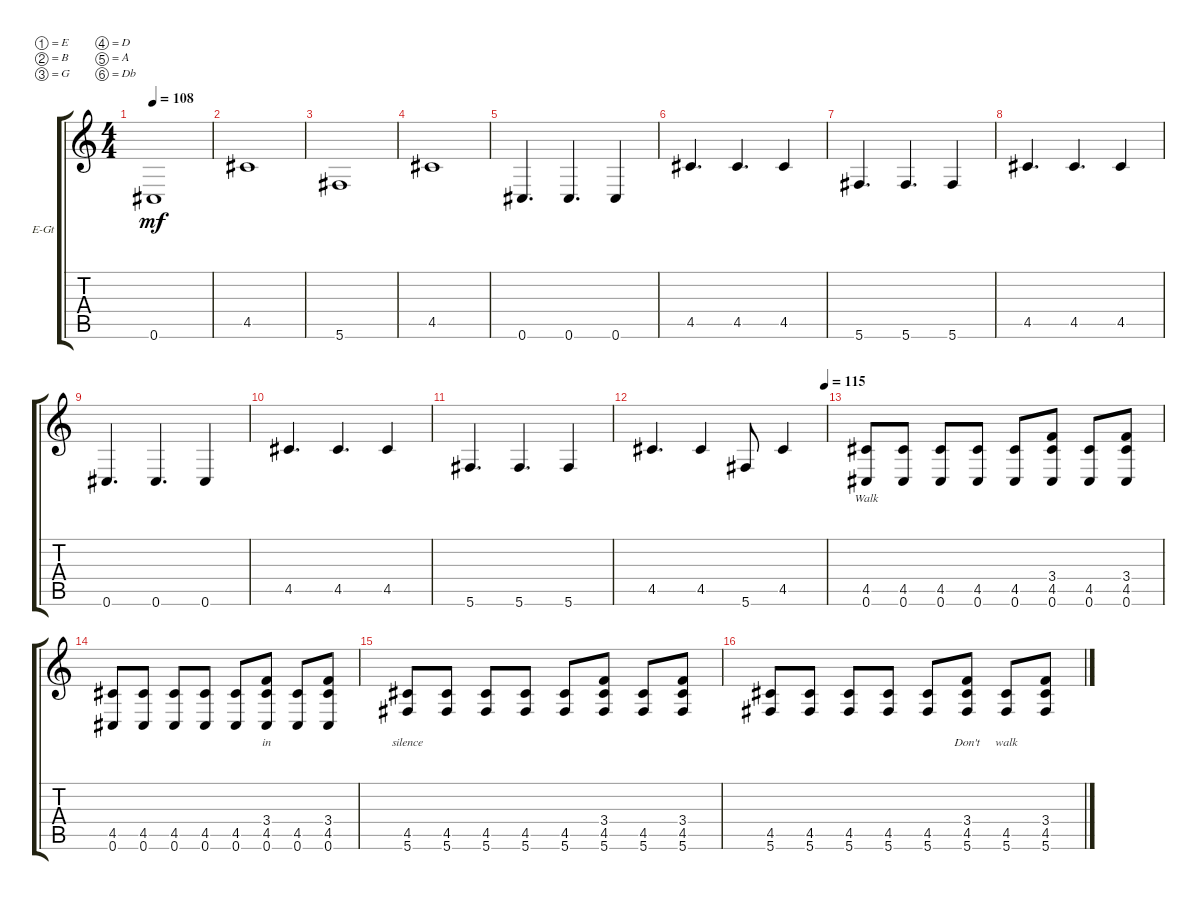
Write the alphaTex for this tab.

\defaultSystemsLayout 4
\bracketExtendMode groupsimilarinstruments
\firstSystemTrackNameOrientation horizontal
\otherSystemsTrackNameOrientation horizontal
\track ("Electric Guitar" "E-Gt") {instrument electricguitarclean}
\staff {score tabs}
\tuning (E4 B3 G3 D3 A2 Db2)
\ts (4 4)
\tempo 108
\clef g2
\ks c
0.6.1{lyrics (0 "") lyrics (1 "") lyrics (2 "") lyrics (3 "") lyrics (4 "") dy mf instrument electricguitarclean} |
4.5.1 |
5.6.1 |
4.5.1 |
0.6.4{d} 0.6.4{d} 0.6.4 |
4.5.4{d} 4.5.4{d} 4.5.4 |
5.6.4{d} 5.6.4{d} 5.6.4 |
4.5.4{d} 4.5.4{d} 4.5.4 |
0.6.4{d} 0.6.4{d} 0.6.4 |
4.5.4{d} 4.5.4{d} 4.5.4 |
5.6.4{d} 5.6.4{d} 5.6.4 |
\tempo (115 0.99375)
4.5.4{d} 4.5.4 5.6.8 4.5.4 |
(4.5 0.6).8{lyrics (0 "Walk") lyrics (1 "") lyrics (2 "") lyrics (3 "") lyrics (4 "")} (4.5 0.6).8{lyrics (0 "") lyrics (1 "") lyrics (2 "") lyrics (3 "") lyrics (4 "")} (4.5 0.6).8{lyrics (0 "") lyrics (1 "") lyrics (2 "") lyrics (3 "") lyrics (4 "")} (4.5 0.6).8{lyrics (0 "") lyrics (1 "") lyrics (2 "") lyrics (3 "") lyrics (4 "")} (4.5 0.6).8{lyrics (0 "") lyrics (1 "") lyrics (2 "") lyrics (3 "") lyrics (4 "")} (4.5 0.6 3.4).8{lyrics (0 "") lyrics (1 "") lyrics (2 "") lyrics (3 "") lyrics (4 "")} (4.5 0.6).8{lyrics (0 "") lyrics (1 "") lyrics (2 "") lyrics (3 "") lyrics (4 "")} (4.5 0.6 3.4).8{lyrics (0 "") lyrics (1 "") lyrics (2 "") lyrics (3 "") lyrics (4 "")} |
(4.5 0.6).8{lyrics (0 "") lyrics (1 "") lyrics (2 "") lyrics (3 "") lyrics (4 "")} (4.5 0.6).8{lyrics (0 "") lyrics (1 "") lyrics (2 "") lyrics (3 "") lyrics (4 "")} (4.5 0.6).8{lyrics (0 "") lyrics (1 "") lyrics (2 "") lyrics (3 "") lyrics (4 "")} (4.5 0.6).8{lyrics (0 "") lyrics (1 "") lyrics (2 "") lyrics (3 "") lyrics (4 "")} (4.5 0.6).8{lyrics (0 "") lyrics (1 "") lyrics (2 "") lyrics (3 "") lyrics (4 "")} (4.5 0.6 3.4).8{lyrics (0 "in") lyrics (1 "") lyrics (2 "") lyrics (3 "") lyrics (4 "")} (4.5 0.6).8{lyrics (0 "") lyrics (1 "") lyrics (2 "") lyrics (3 "") lyrics (4 "")} (4.5 0.6 3.4).8{lyrics (0 "") lyrics (1 "") lyrics (2 "") lyrics (3 "") lyrics (4 "")} |
(4.5 5.6).8{lyrics (0 "silence") lyrics (1 "") lyrics (2 "") lyrics (3 "") lyrics (4 "")} (4.5 5.6).8{lyrics (0 "") lyrics (1 "") lyrics (2 "") lyrics (3 "") lyrics (4 "")} (4.5 5.6).8{lyrics (0 "") lyrics (1 "") lyrics (2 "") lyrics (3 "") lyrics (4 "")} (4.5 5.6).8{lyrics (0 "") lyrics (1 "") lyrics (2 "") lyrics (3 "") lyrics (4 "")} (4.5 5.6).8{lyrics (0 "") lyrics (1 "") lyrics (2 "") lyrics (3 "") lyrics (4 "")} (4.5 5.6 3.4).8{lyrics (0 "") lyrics (1 "") lyrics (2 "") lyrics (3 "") lyrics (4 "")} (4.5 5.6).8{lyrics (0 "") lyrics (1 "") lyrics (2 "") lyrics (3 "") lyrics (4 "")} (4.5 5.6 3.4).8{lyrics (0 "") lyrics (1 "") lyrics (2 "") lyrics (3 "") lyrics (4 "")} |
(4.5 5.6).8{lyrics (0 "") lyrics (1 "") lyrics (2 "") lyrics (3 "") lyrics (4 "")} (4.5 5.6).8{lyrics (0 "") lyrics (1 "") lyrics (2 "") lyrics (3 "") lyrics (4 "")} (4.5 5.6).8{lyrics (0 "") lyrics (1 "") lyrics (2 "") lyrics (3 "") lyrics (4 "")} (4.5 5.6).8{lyrics (0 "") lyrics (1 "") lyrics (2 "") lyrics (3 "") lyrics (4 "")} (4.5 5.6).8{lyrics (0 "") lyrics (1 "") lyrics (2 "") lyrics (3 "") lyrics (4 "")} (4.5 5.6 3.4).8{lyrics (0 "Don't") lyrics (1 "") lyrics (2 "") lyrics (3 "") lyrics (4 "")} (4.5 5.6).8{lyrics (0 "walk") lyrics (1 "") lyrics (2 "") lyrics (3 "") lyrics (4 "")} (4.5 5.6 3.4).8{lyrics (0 "") lyrics (1 "") lyrics (2 "") lyrics (3 "") lyrics (4 "")}
